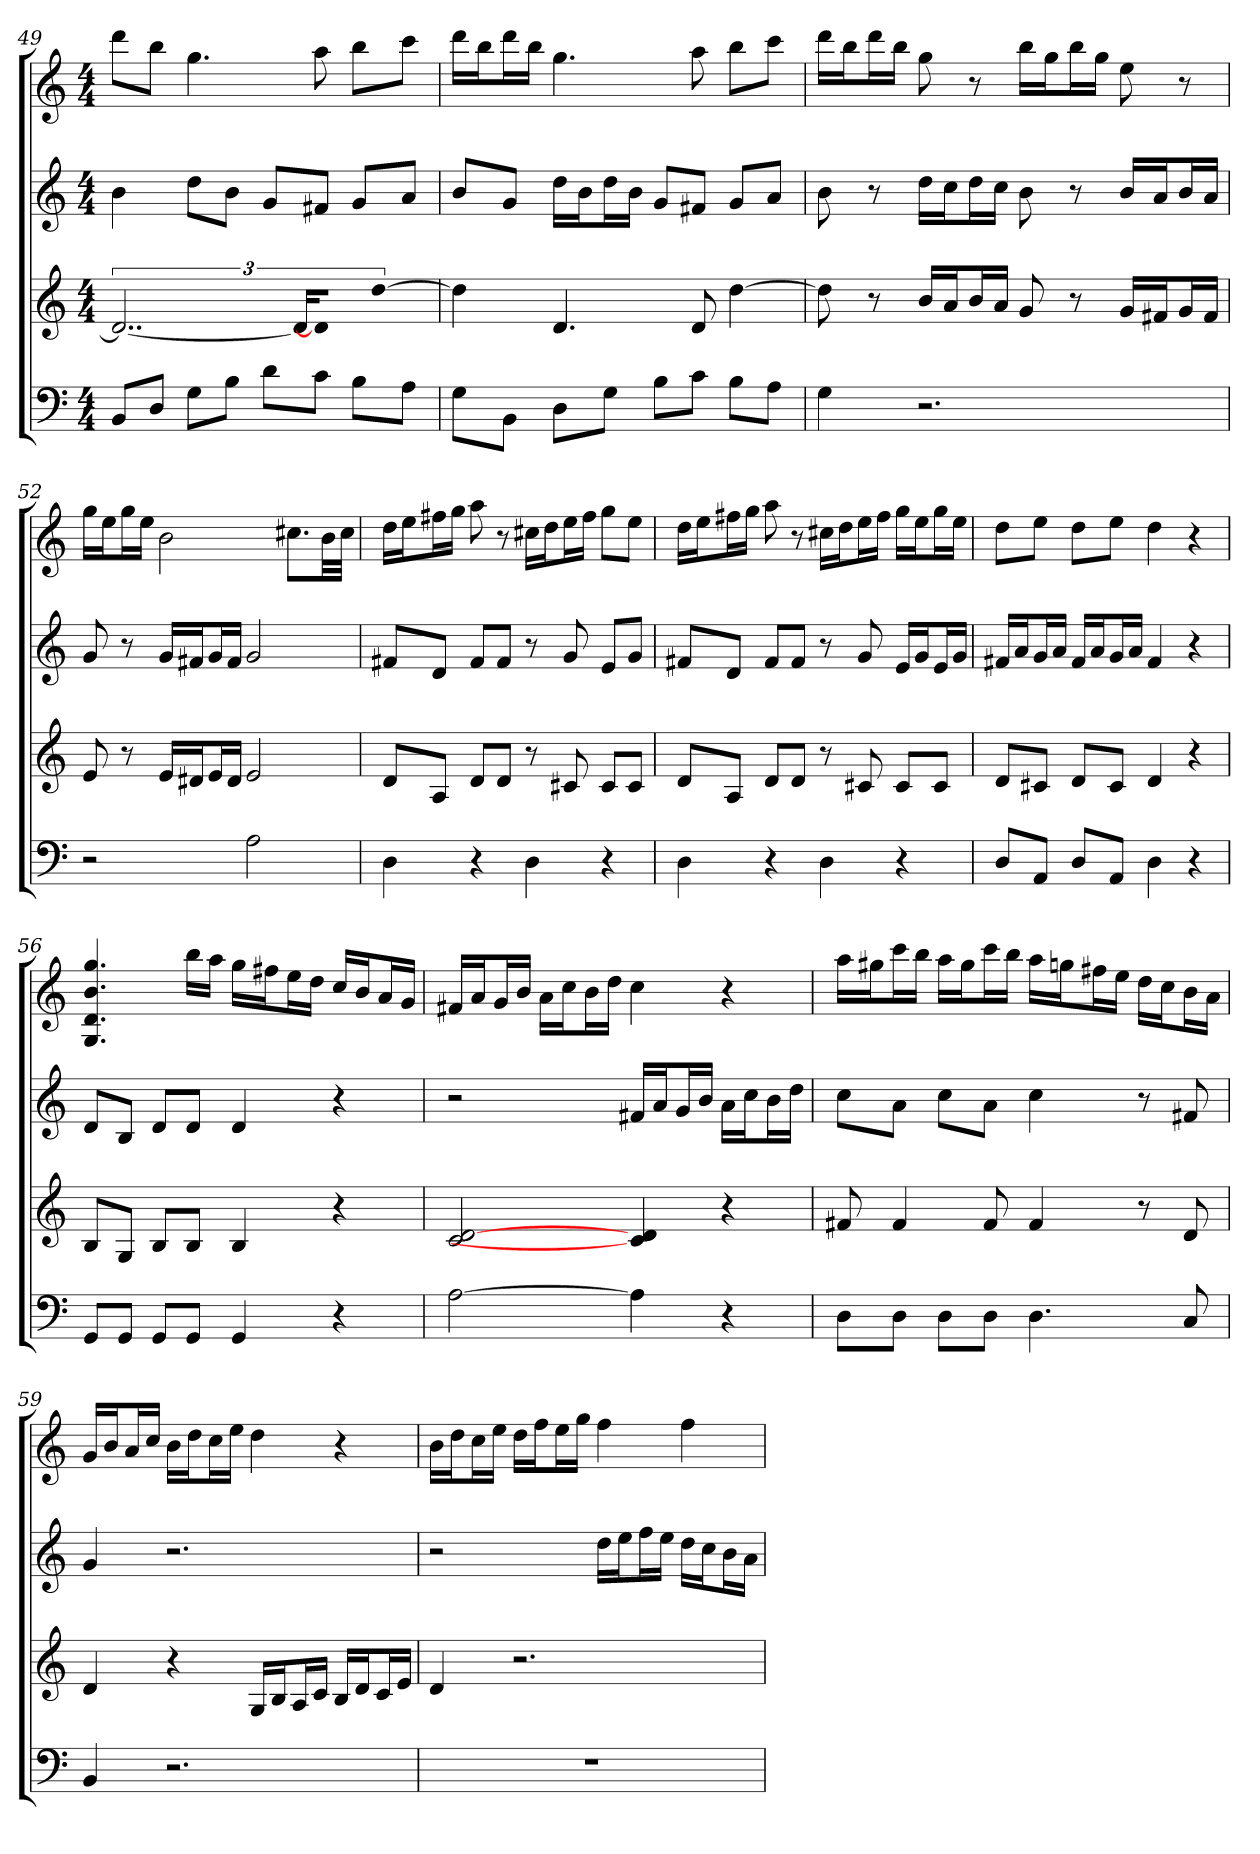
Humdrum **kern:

**kern	**kern	**kern	**kern
*part4	*part3	*part2	*part1
*staff4	*staff3	*staff2	*staff1
*k[]	*k[]	*k[]	*k[]
*C:	*C:	*C:	*C:
*M4/4	*M4/4	*M4/4	*M4/4
=49	=49	=49	=49
8BBL	3..d_	4b	8dddL
8DJ	.	.	8bbJ
8GL	.	8ddL	4.gg
8BJ	.	8bJ	.
8dL	.	8gL	.
.	24dKL]	.	.
8cJ	8dJ]	8f#XJ	8aa
8BL	[4dd	8gL	8bbL
8AJ	.	8aJ	8cccJ
=50	=50	=50	=50
8GL	4dd]	8bL	16dddLL
.	.	.	16bbJ
8BBJ	.	8gJ	16dddL
.	.	.	16bbJJ
8DL	4.d	16ddLL	4.gg
.	.	16bJ	.
8GJ	.	16ddL	.
.	.	16bJJ	.
8BL	.	8gL	.
8cJ	8d	8f#XJ	8aa
8BL	[4dd	8gL	8bbL
8AJ	.	8aJ	8cccJ
=51	=51	=51	=51
4G	8dd]	8b	16dddLL
.	.	.	16bbJ
.	8r	8r	16dddL
.	.	.	16bbJJ
2.r	16bLL	16ddLL	8gg
.	16aJ	16ccJ	.
.	16bL	16ddL	8r
.	16aJJ	16ccJJ	.
.	8g	8b	16bbLL
.	.	.	16ggJ
.	8r	8r	16bbL
.	.	.	16ggJJ
.	16gLL	16bLL	8ee
.	16f#XJ	16aJ	.
.	16gL	16bL	8r
.	16f#JJ	16aJJ	.
=52	=52	=52	=52
2r	8e	8g	16ggLL
.	.	.	16eeJ
.	8r	8r	16ggL
.	.	.	16eeJJ
.	16eLL	16gLL	2b
.	16d#XJ	16f#XJ	.
.	16eL	16gL	.
.	16d#JJ	16f#JJ	.
2A	2e	2g	.
.	.	.	8.cc#XL
.	.	.	32bLL
.	.	.	32cc#JJJ
=53	=53	=53	=53
4D	8dL	8f#XL	16ddLL
.	.	.	16eeJ
.	8AJ	8dJ	16ff#XL
.	.	.	16ggJJ
4r	8dL	8f#L	8aa
.	8dJ	8f#J	8r
4D	8r	8r	16cc#XLL
.	.	.	16ddJ
.	8c#X	8g	16eeL
.	.	.	16ff#JJ
4r	8c#L	8eL	8ggL
.	8c#J	8gJ	8eeJ
=54	=54	=54	=54
4D	8dL	8f#XL	16ddLL
.	.	.	16eeJ
.	8AJ	8dJ	16ff#XL
.	.	.	16ggJJ
4r	8dL	8f#L	8aa
.	8dJ	8f#J	8r
4D	8r	8r	16cc#XLL
.	.	.	16ddJ
.	8c#X	8g	16eeL
.	.	.	16ff#JJ
4r	8c#L	16eLL	16ggLL
.	.	16gJ	16eeJ
.	8c#J	16eL	16ggL
.	.	16gJJ	16eeJJ
=55	=55	=55	=55
8DL	8dL	16f#XLL	8ddL
.	.	16aJ	.
8AAJ	8c#XJ	16gL	8eeJ
.	.	16aJJ	.
8DL	8dL	16f#LL	8ddL
.	.	16aJ	.
8AAJ	8c#J	16gL	8eeJ
.	.	16aJJ	.
4D	4d	4f#	4dd
4r	4r	4r	4r
=56	=56	=56	=56
8GGL	8BL	8dL	4.G 4.d 4.b 4.gg
8GGJ	8GJ	8BJ	.
8GGL	8BL	8dL	.
8GGJ	8BJ	8dJ	16bbLL
.	.	.	16aaJJ
4GG	4B	4d	16ggLL
.	.	.	16ff#XJ
.	.	.	16eeL
.	.	.	16ddJJ
4r	4r	4r	16ccLL
.	.	.	16bJ
.	.	.	16aL
.	.	.	16gJJ
=57	=57	=57	=57
[2A	2c [2d	2r	16f#XLL
.	.	.	16aJ
.	.	.	16gL
.	.	.	16bJJ
.	.	.	16aLL
.	.	.	16ccJ
.	.	.	16bL
.	.	.	16ddJJ
4A]	4c] 4d	16f#XLL	4cc
.	.	16aJ	.
.	.	16gL	.
.	.	16bJJ	.
4r	4r	16aLL	4r
.	.	16ccJ	.
.	.	16bL	.
.	.	16ddJJ	.
=58	=58	=58	=58
8DL	8f#X	8ccL	16aaLL
.	.	.	16gg#XJ
8DJ	4f#	8aJ	16cccL
.	.	.	16bbJJ
8DL	.	8ccL	16aaLL
.	.	.	16gg#J
8DJ	8f#	8aJ	16cccL
.	.	.	16bbJJ
4.D	4f#	4cc	16aaLL
.	.	.	16ggnJ
.	.	.	16ff#XL
.	.	.	16eeJJ
.	8r	8r	16ddLL
.	.	.	16ccJ
8C	8d	8f#X	16bL
.	.	.	16aJJ
=59	=59	=59	=59
4BB	4d	4g	16gLL
.	.	.	16bJ
.	.	.	16aL
.	.	.	16ccJJ
2.r	4r	2.r	16bLL
.	.	.	16ddJ
.	.	.	16ccL
.	.	.	16eeJJ
.	16GLL	.	4dd
.	16BJ	.	.
.	16AL	.	.
.	16cJJ	.	.
.	16BLL	.	4r
.	16dJ	.	.
.	16cL	.	.
.	16eJJ	.	.
=60	=60	=60	=60
1r	4d	2r	16bLL
.	.	.	16ddJ
.	.	.	16ccL
.	.	.	16eeJJ
.	2.r	.	16ddLL
.	.	.	16ffJ
.	.	.	16eeL
.	.	.	16ggJJ
.	.	16ddLL	4ff
.	.	16eeJ	.
.	.	16ffL	.
.	.	16eeJJ	.
.	.	16ddLL	4ff
.	.	16ccJ	.
.	.	16bL	.
.	.	16aJJ	.
=	=	=	=
*-	*-	*-	*-
